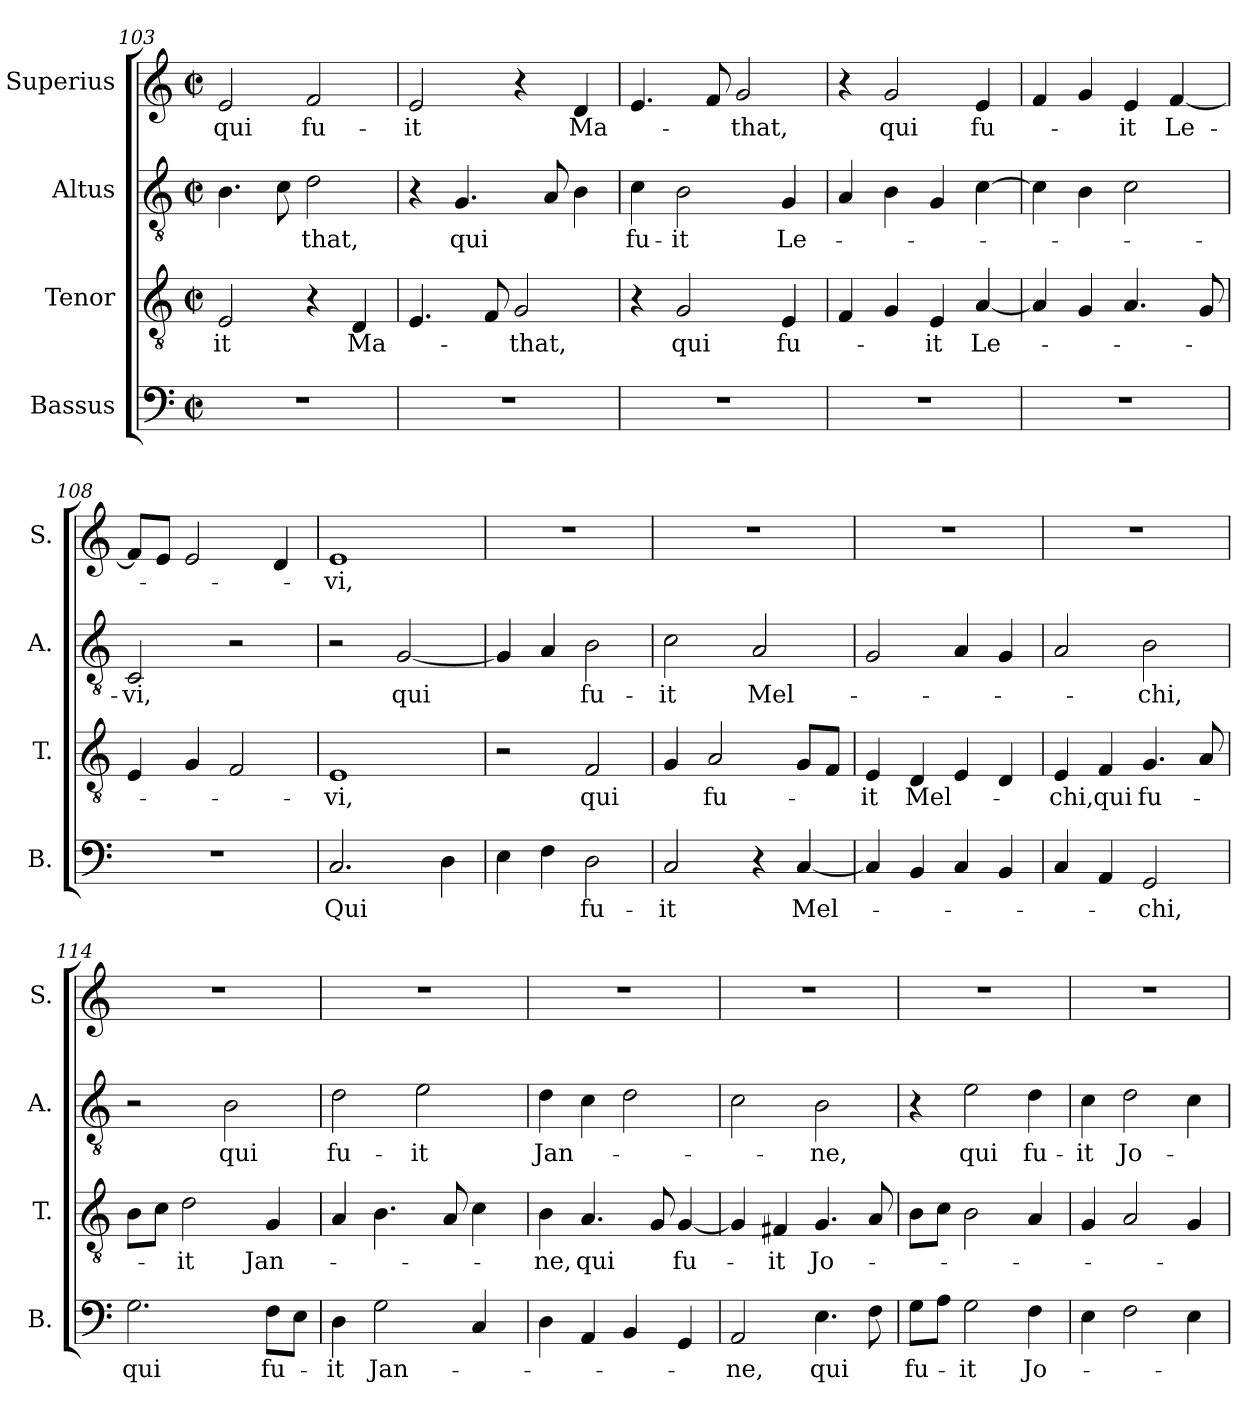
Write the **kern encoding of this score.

**kern	**text	**kern	**text	**kern	**text	**kern	**text
*part4	*part4	*part3	*part3	*part2	*part2	*part1	*part1
*staff4	*staff4	*staff3	*staff3	*staff2	*staff2	*staff1	*staff1
*I"Bassus	*	*I"Tenor	*	*I"Altus	*	*I"Superius	*
*I'B.	*	*I'T.	*	*I'A.	*	*I'S.	*
*clefF4	*	*clefGv2	*	*clefGv2	*	*clefG2	*
*	*	*ITrd7c12	*	*ITrd7c12	*	*	*
*M2/2	*	*M2/2	*	*M2/2	*	*M2/2	*
*met(c|)	*	*met(c|)	*	*met(c|)	*	*met(c|)	*
=103	=103	=103	=103	=103	=103	=103	=103
!	!	!	!LO:LY:b	!	!	!	!LO:LY:b
1r	.	2EE/	-it	4.BB\	.	2e/	qui
.	.	.	.	8C\	.	.	.
!	!	!	!	!	!LO:LY:b	!	!LO:LY:b
.	.	4r	.	2D\	-that,	2f/	fu-
!	!	!	!LO:LY:b	!	!	!	!
.	.	4DD/	Ma-	.	.	.	.
!!LO:PB:g=z
=104	=104	=104	=104	=104	=104	=104	=104
!	!	!	!	!	!	!	!LO:LY:b
1r	.	4.EE/	.	4r	.	2e/	-it
!	!	!	!	!	!LO:LY:b	!	!
.	.	.	.	4.GG/	qui	.	.
.	.	8FF/	.	.	.	.	.
!	!	!	!LO:LY:b	!	!	!	!
.	.	2GG/	-that,	.	.	4r	.
.	.	.	.	8AA/	.	.	.
!	!	!	!	!	!	!	!LO:LY:b
.	.	.	.	4BB\	.	4d/	Ma-
=105	=105	=105	=105	=105	=105	=105	=105
!	!	!	!	!	!LO:LY:b	!	!
1r	.	4r	.	4C\	fu-	4.e/	.
!	!	!	!LO:LY:b	!	!LO:LY:b	!	!
.	.	2GG/	qui	2BB\	-it	.	.
.	.	.	.	.	.	8f/	.
!	!	!	!	!	!	!	!LO:LY:b
.	.	.	.	.	.	2g/	-that,
!	!	!	!LO:LY:b	!	!LO:LY:b	!	!
.	.	4EE/	fu-	4GG/	Le-	.	.
=106	=106	=106	=106	=106	=106	=106	=106
1r	.	4FF/	.	4AA/	.	4r	.
!	!	!	!	!	!	!	!LO:LY:b
.	.	4GG/	.	4BB\	.	2g/	qui
!	!	!	!LO:LY:b	!	!	!	!
.	.	4EE/	-it	4GG/	.	.	.
!	!	!	!LO:LY:b	!	!	!	!LO:LY:b
.	.	[4AA/	Le-	[4C\	.	4e/	fu-
=107	=107	=107	=107	=107	=107	=107	=107
1r	.	4AA/]	.	4C\]	.	4f/	.
.	.	4GG/	.	4BB\	.	4g/	.
!	!	!	!	!	!	!	!LO:LY:b
.	.	4.AA/	.	2C\	.	4e/	-it
!	!	!	!	!	!	!	!LO:LY:b
.	.	.	.	.	.	[4f/	Le-
.	.	8GG/	.	.	.	.	.
=108	=108	=108	=108	=108	=108	=108	=108
!	!	!	!	!	!LO:LY:b	!	!
1r	.	4EE/	.	2CC/	-vi,	8fL]	.
.	.	.	.	.	.	8eJ	.
.	.	4GG/	.	.	.	2e/	.
.	.	2FF/	.	2r	.	.	.
.	.	.	.	.	.	4d/	.
=109	=109	=109	=109	=109	=109	=109	=109
!	!LO:LY:b	!	!LO:LY:b	!	!	!	!LO:LY:b
2.C/	Qui	1EE	-vi,	2r	.	1e	-vi,
!	!	!	!	!	!LO:LY:b	!	!
.	.	.	.	[2GG/	qui	.	.
4D\	.	.	.	.	.	.	.
!!LO:LB:g=z
=110	=110	=110	=110	=110	=110	=110	=110
4E\	.	2r	.	4GG/]	.	1r	.
4F\	.	.	.	4AA/	.	.	.
!	!LO:LY:b	!	!LO:LY:b	!	!LO:LY:b	!	!
2D\	fu-	2FF/	qui	2BB\	fu-	.	.
=111	=111	=111	=111	=111	=111	=111	=111
!	!LO:LY:b	!	!	!	!LO:LY:b	!	!
2C/	-it	4GG/	.	2C\	-it	1r	.
!	!	!	!LO:LY:b	!	!	!	!
.	.	2AA/	fu-	.	.	.	.
!	!	!	!	!	!LO:LY:b	!	!
4r	.	.	.	2AA/	Mel-	.	.
!	!LO:LY:b	!	!	!	!	!	!
[4C/	Mel-	8GGL	.	.	.	.	.
.	.	8FFJ	.	.	.	.	.
=112	=112	=112	=112	=112	=112	=112	=112
!	!	!	!LO:LY:b	!	!	!	!
4C/]	.	4EE/	-it	2GG/	.	1r	.
!	!	!	!LO:LY:b	!	!	!	!
4BB/	.	4DD/	Mel-	.	.	.	.
4C/	.	4EE/	.	4AA/	.	.	.
4BB/	.	4DD/	.	4GG/	.	.	.
=113	=113	=113	=113	=113	=113	=113	=113
!	!	!	!LO:LY:b	!	!	!	!
4C/	.	4EE/	-chi,	2AA/	.	1r	.
!	!	!	!LO:LY:b	!	!	!	!
4AA/	.	4FF/	qui	.	.	.	.
!	!LO:LY:b	!	!LO:LY:b	!	!LO:LY:b	!	!
2GG/	-chi,	4.GG/	fu-	2BB\	-chi,	.	.
.	.	8AA/	.	.	.	.	.
=114	=114	=114	=114	=114	=114	=114	=114
!	!LO:LY:b	!	!	!	!	!	!
2.G\	qui	8BBL	.	2r	.	1r	.
.	.	8CJ	.	.	.	.	.
!	!	!	!LO:LY:b	!	!	!	!
.	.	2D\	-it	.	.	.	.
!	!	!	!	!	!LO:LY:b	!	!
.	.	.	.	2BB\	qui	.	.
!	!LO:LY:b	!	!LO:LY:b	!	!	!	!
8FL	fu-	4GG/	Jan-	.	.	.	.
8EJ	.	.	.	.	.	.	.
=115	=115	=115	=115	=115	=115	=115	=115
!	!LO:LY:b	!	!	!	!LO:LY:b	!	!
4D\	-it	4AA/	.	2D\	fu-	1r	.
!	!LO:LY:b	!	!	!	!	!	!
2G\	Jan-	4.BB\	.	.	.	.	.
!	!	!	!	!	!LO:LY:b	!	!
.	.	.	.	2E\	-it	.	.
.	.	8AA/	.	.	.	.	.
4C/	.	4C\	.	.	.	.	.
!!LO:LB:g=z
=116	=116	=116	=116	=116	=116	=116	=116
!	!	!	!LO:LY:b	!	!LO:LY:b	!	!
4D\	.	4BB\	-ne,	4D\	Jan-	1r	.
!	!	!	!LO:LY:b	!	!	!	!
4AA/	.	4.AA/	qui	4C\	.	.	.
4BB/	.	.	.	2D\	.	.	.
.	.	8GG/	.	.	.	.	.
!	!	!	!LO:LY:b	!	!	!	!
4GG/	.	[4GG/	fu-	.	.	.	.
=117	=117	=117	=117	=117	=117	=117	=117
!	!LO:LY:b	!	!	!	!	!	!
2AA/	-ne,	4GG/]	.	2C\	.	1r	.
!	!	!	!LO:LY:b	!	!	!	!
.	.	4FF#X/	-it	.	.	.	.
!	!LO:LY:b	!	!LO:LY:b	!	!LO:LY:b	!	!
4.E\	qui	4.GG/	Jo-	2BB\	-ne,	.	.
8F\	.	8AA/	.	.	.	.	.
=118	=118	=118	=118	=118	=118	=118	=118
!	!LO:LY:b	!	!	!	!	!	!
8GL	fu-	8BBL	.	4r	.	1r	.
8AJ	.	8CJ	.	.	.	.	.
!	!LO:LY:b	!	!	!	!LO:LY:b	!	!
2G\	-it	2BB\	.	2E\	qui	.	.
!	!LO:LY:b	!	!	!	!LO:LY:b	!	!
4F\	Jo-	4AA/	.	4D\	fu-	.	.
=119	=119	=119	=119	=119	=119	=119	=119
!	!	!	!	!	!LO:LY:b	!	!
4E\	.	4GG/	.	4C\	-it	1r	.
!	!	!	!	!	!LO:LY:b	!	!
2F\	.	2AA/	.	2D\	Jo-	.	.
4E\	.	4GG/	.	4C\	.	.	.
=	=	=	=	=	=	=	=
*-	*-	*-	*-	*-	*-	*-	*-
